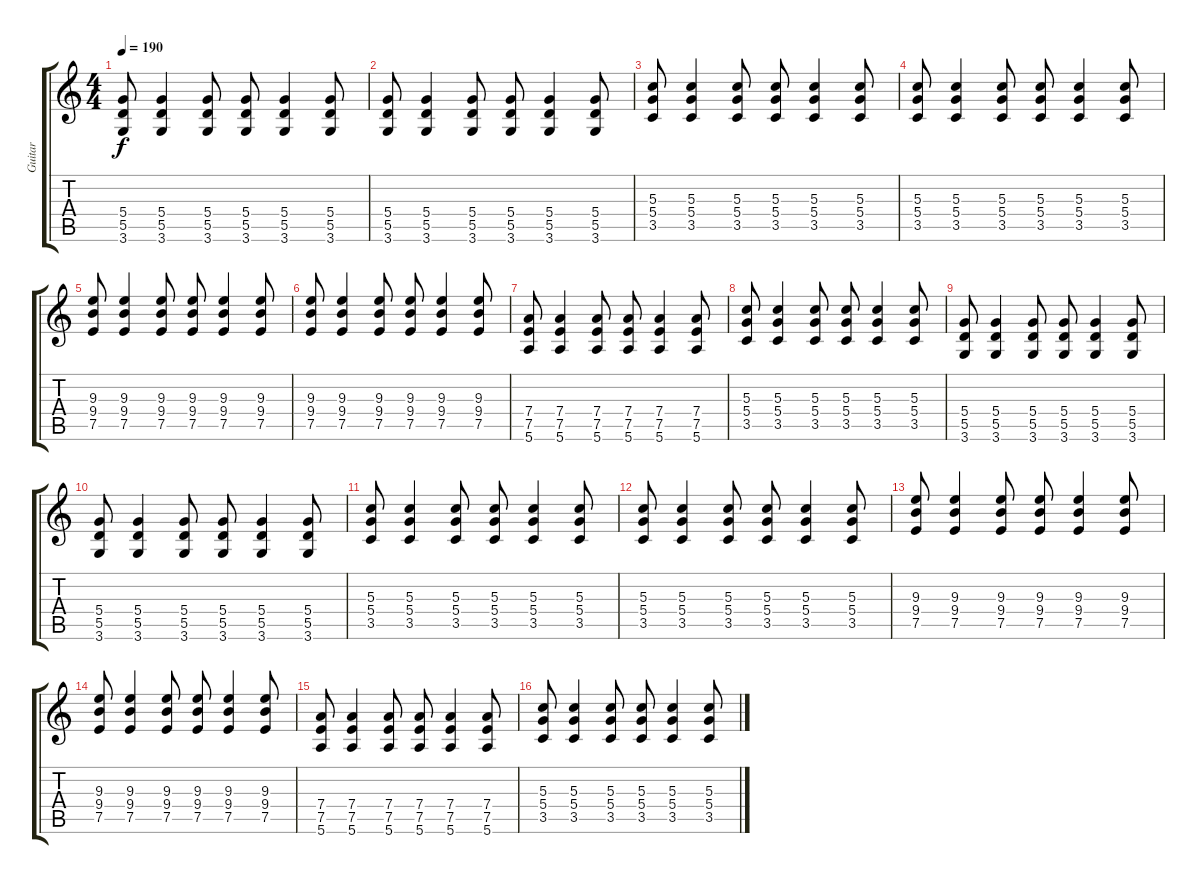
\track ("Guitar" "Guitar") {instrument distortionguitar}
\staff {score tabs}
\tuning (E4 B3 G3 D3 A2 E2) {hide}
\ts (4 4)
\tempo 190
\clef g2
\ks c
(5.4 5.5 3.6).8{dy f} (5.4 5.5 3.6).4 (5.4 5.5 3.6).8 (5.4 5.5 3.6).8 (5.4 5.5 3.6).4 (5.4 5.5 3.6).8 |
(5.4 5.5 3.6).8 (5.4 5.5 3.6).4 (5.4 5.5 3.6).8 (5.4 5.5 3.6).8 (5.4 5.5 3.6).4 (5.4 5.5 3.6).8 |
(5.3 5.4 3.5).8 (5.3 5.4 3.5).4 (5.3 5.4 3.5).8 (5.3 5.4 3.5).8 (5.3 5.4 3.5).4 (5.3 5.4 3.5).8 |
(5.3 5.4 3.5).8 (5.3 5.4 3.5).4 (5.3 5.4 3.5).8 (5.3 5.4 3.5).8 (5.3 5.4 3.5).4 (5.3 5.4 3.5).8 |
(9.3 9.4 7.5).8 (9.3 9.4 7.5).4 (9.3 9.4 7.5).8 (9.3 9.4 7.5).8 (9.3 9.4 7.5).4 (9.3 9.4 7.5).8 |
(9.3 9.4 7.5).8 (9.3 9.4 7.5).4 (9.3 9.4 7.5).8 (9.3 9.4 7.5).8 (9.3 9.4 7.5).4 (9.3 9.4 7.5).8 |
(7.4 7.5 5.6).8 (7.4 7.5 5.6).4 (7.4 7.5 5.6).8 (7.4 7.5 5.6).8 (7.4 7.5 5.6).4 (7.4 7.5 5.6).8 |
(5.3 5.4 3.5).8 (5.3 5.4 3.5).4 (5.3 5.4 3.5).8 (5.3 5.4 3.5).8 (5.3 5.4 3.5).4 (5.3 5.4 3.5).8 |
(5.4 5.5 3.6).8 (5.4 5.5 3.6).4 (5.4 5.5 3.6).8 (5.4 5.5 3.6).8 (5.4 5.5 3.6).4 (5.4 5.5 3.6).8 |
(5.4 5.5 3.6).8 (5.4 5.5 3.6).4 (5.4 5.5 3.6).8 (5.4 5.5 3.6).8 (5.4 5.5 3.6).4 (5.4 5.5 3.6).8 |
(5.3 5.4 3.5).8 (5.3 5.4 3.5).4 (5.3 5.4 3.5).8 (5.3 5.4 3.5).8 (5.3 5.4 3.5).4 (5.3 5.4 3.5).8 |
(5.3 5.4 3.5).8 (5.3 5.4 3.5).4 (5.3 5.4 3.5).8 (5.3 5.4 3.5).8 (5.3 5.4 3.5).4 (5.3 5.4 3.5).8 |
(9.3 9.4 7.5).8 (9.3 9.4 7.5).4 (9.3 9.4 7.5).8 (9.3 9.4 7.5).8 (9.3 9.4 7.5).4 (9.3 9.4 7.5).8 |
(9.3 9.4 7.5).8 (9.3 9.4 7.5).4 (9.3 9.4 7.5).8 (9.3 9.4 7.5).8 (9.3 9.4 7.5).4 (9.3 9.4 7.5).8 |
(7.4 7.5 5.6).8 (7.4 7.5 5.6).4 (7.4 7.5 5.6).8 (7.4 7.5 5.6).8 (7.4 7.5 5.6).4 (7.4 7.5 5.6).8 |
(5.3 5.4 3.5).8 (5.3 5.4 3.5).4 (5.3 5.4 3.5).8 (5.3 5.4 3.5).8 (5.3 5.4 3.5).4 (5.3 5.4 3.5).8
